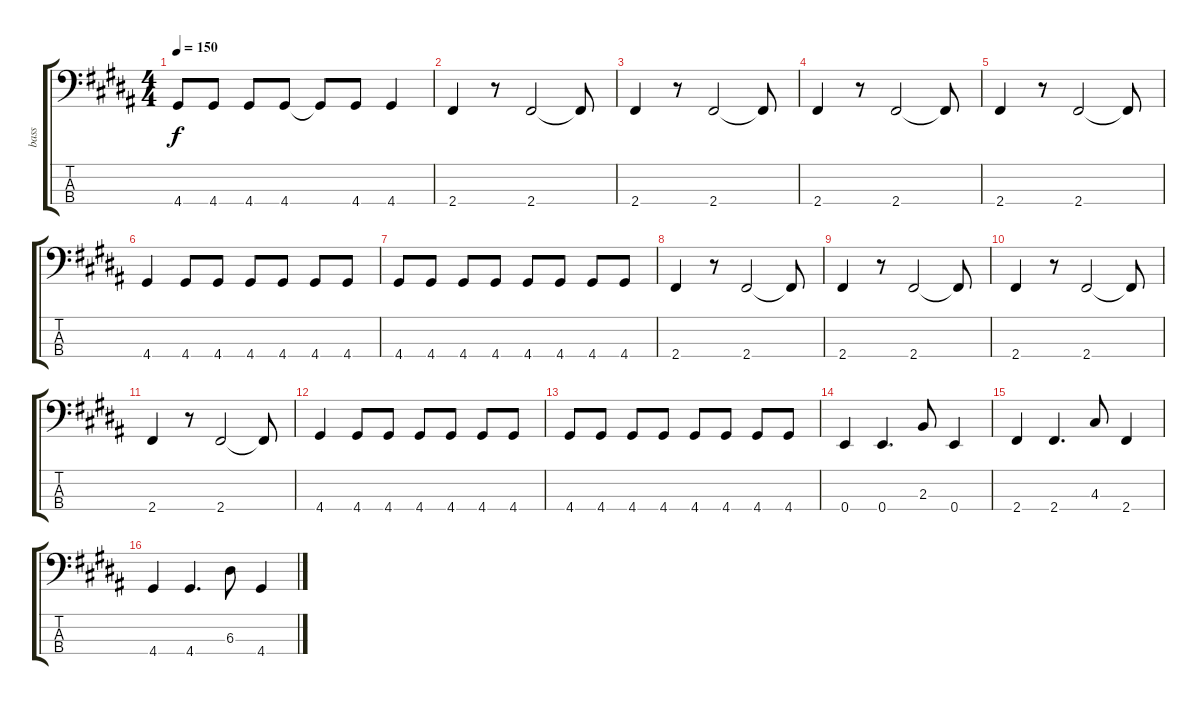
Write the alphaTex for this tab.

\track ("bass" "bass") {instrument electricbasspick}
\staff {score tabs}
\tuning (G2 D2 A1 E1) {hide}
\ts (4 4)
\tempo 150
\clef f4
\ks b
4.4{t}.8{dy f} 4.4.8 4.4.8 4.4.8 4.4{t}.8 4.4.8 4.4.4 |
2.4.4 r.8 2.4.2 2.4{t}.8 |
2.4.4 r.8 2.4.2 2.4{t}.8 |
2.4.4 r.8 2.4.2 2.4{t}.8 |
2.4.4 r.8 2.4.2 2.4{t}.8 |
4.4.4 4.4.8 4.4.8 4.4.8 4.4.8 4.4.8 4.4.8 |
4.4.8 4.4.8 4.4.8 4.4.8 4.4.8 4.4.8 4.4.8 4.4.8 |
2.4.4 r.8 2.4.2 2.4{t}.8 |
2.4.4 r.8 2.4.2 2.4{t}.8 |
2.4.4 r.8 2.4.2 2.4{t}.8 |
2.4.4 r.8 2.4.2 2.4{t}.8 |
4.4.4 4.4.8 4.4.8 4.4.8 4.4.8 4.4.8 4.4.8 |
4.4.8 4.4.8 4.4.8 4.4.8 4.4.8 4.4.8 4.4.8 4.4.8 |
0.4.4 0.4.4{d} 2.3.8 0.4.4 |
2.4.4 2.4.4{d} 4.3.8 2.4.4 |
4.4.4 4.4.4{d} 6.3.8 4.4.4
